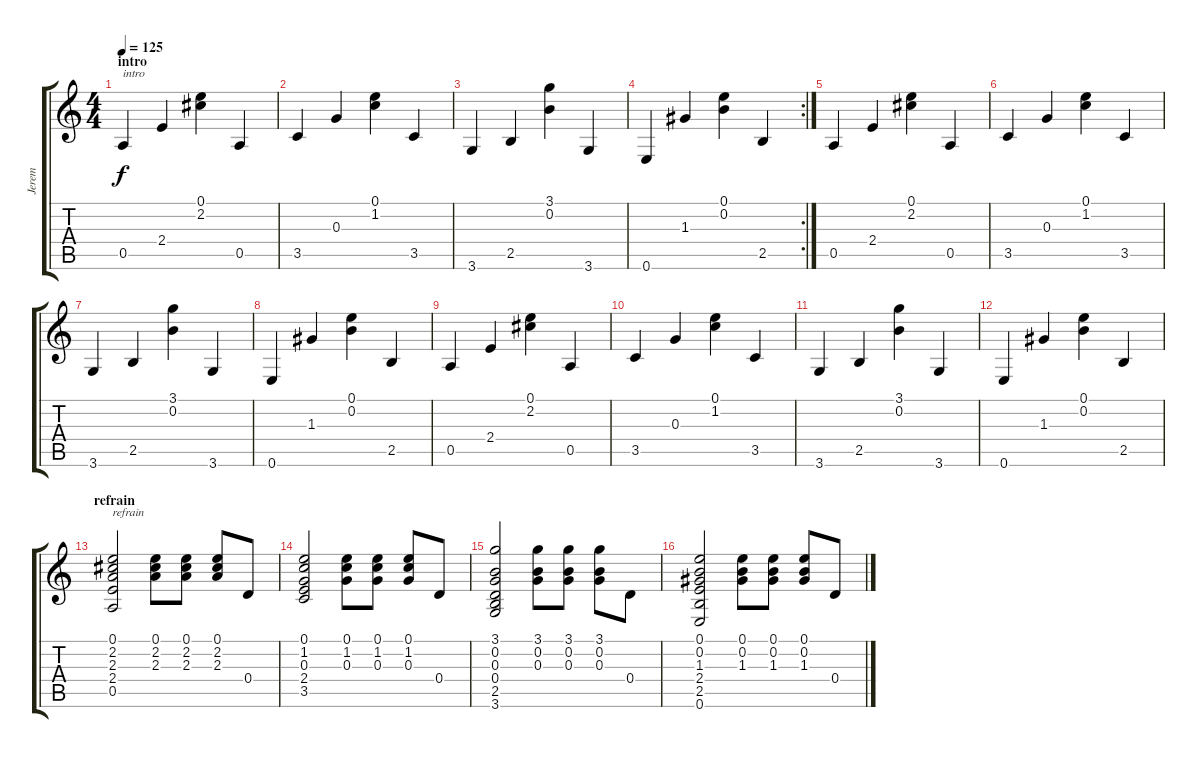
\track ("Jerem" "Jerem") {instrument electricguitarclean}
\staff {score tabs}
\tuning (E4 B3 G3 D3 A2 E2) {hide}
\ts (4 4)
\section ("" "intro")
\tempo 125
\clef g2
\ks c
0.5.4{txt "intro" dy f instrument electricguitarclean} 2.4.4 (0.1 2.2).4 0.5.4 |
3.5.4 0.3.4 (0.1 1.2).4 3.5.4 |
3.6.4 2.5.4 (3.1 0.2).4 3.6.4 |
\rc 2
0.6.4 1.3.4 (0.1 0.2).4 2.5.4 |
0.5.4 2.4.4 (0.1 2.2).4 0.5.4 |
3.5.4 0.3.4 (0.1 1.2).4 3.5.4 |
3.6.4 2.5.4 (3.1 0.2).4 3.6.4 |
0.6.4 1.3.4 (0.1 0.2).4 2.5.4 |
0.5.4 2.4.4 (0.1 2.2).4 0.5.4 |
3.5.4 0.3.4 (0.1 1.2).4 3.5.4 |
3.6.4 2.5.4 (3.1 0.2).4 3.6.4 |
0.6.4 1.3.4 (0.1 0.2).4 2.5.4 |
\section ("" "refrain")
(0.1 2.2 2.3 2.4 0.5).2{txt "refrain"} (0.1 2.2 2.3).8 (0.1 2.2 2.3).8 (0.1 2.2 2.3).8 0.4.8 |
(0.1 1.2 0.3 2.4 3.5).2 (0.1 1.2 0.3).8 (0.1 1.2 0.3).8 (0.1 1.2 0.3).8 0.4.8 |
(3.1 0.2 0.3 0.4 2.5 3.6).2 (3.1 0.2 0.3).8 (3.1 0.2 0.3).8 (3.1 0.2 0.3).8 0.4.8 |
(0.1 0.2 1.3 2.4 2.5 0.6).2 (0.1 0.2 1.3).8 (0.1 0.2 1.3).8 (0.1 0.2 1.3).8 0.4.8
